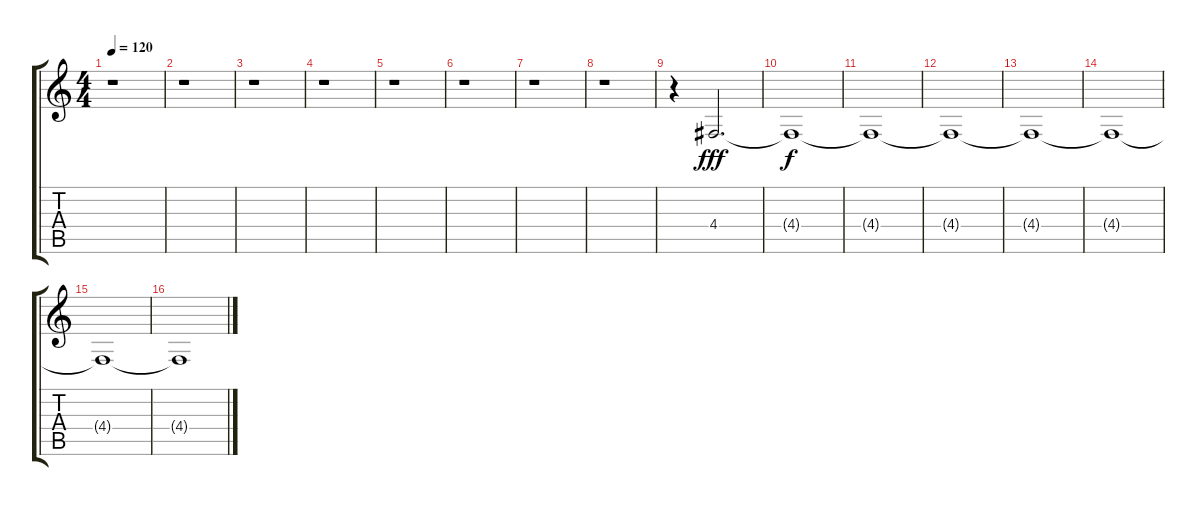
\track "" {instrument tremolostrings}
\staff {score tabs}
\tuning (E4 B3 G3 D3 A2 E2) {hide}
\ts (4 4)
\tempo 120
\clef g2
\ks c
r.1{dy f} |
r.1 |
r.1 |
r.1 |
r.1 |
r.1 |
r.1 |
r.1 |
r.4 4.4.2{d dy fff} |
4.4{t}.1{dy f} |
4.4{t}.1 |
4.4{t}.1 |
4.4{t}.1 |
4.4{t}.1 |
4.4{t}.1 |
4.4{t}.1
